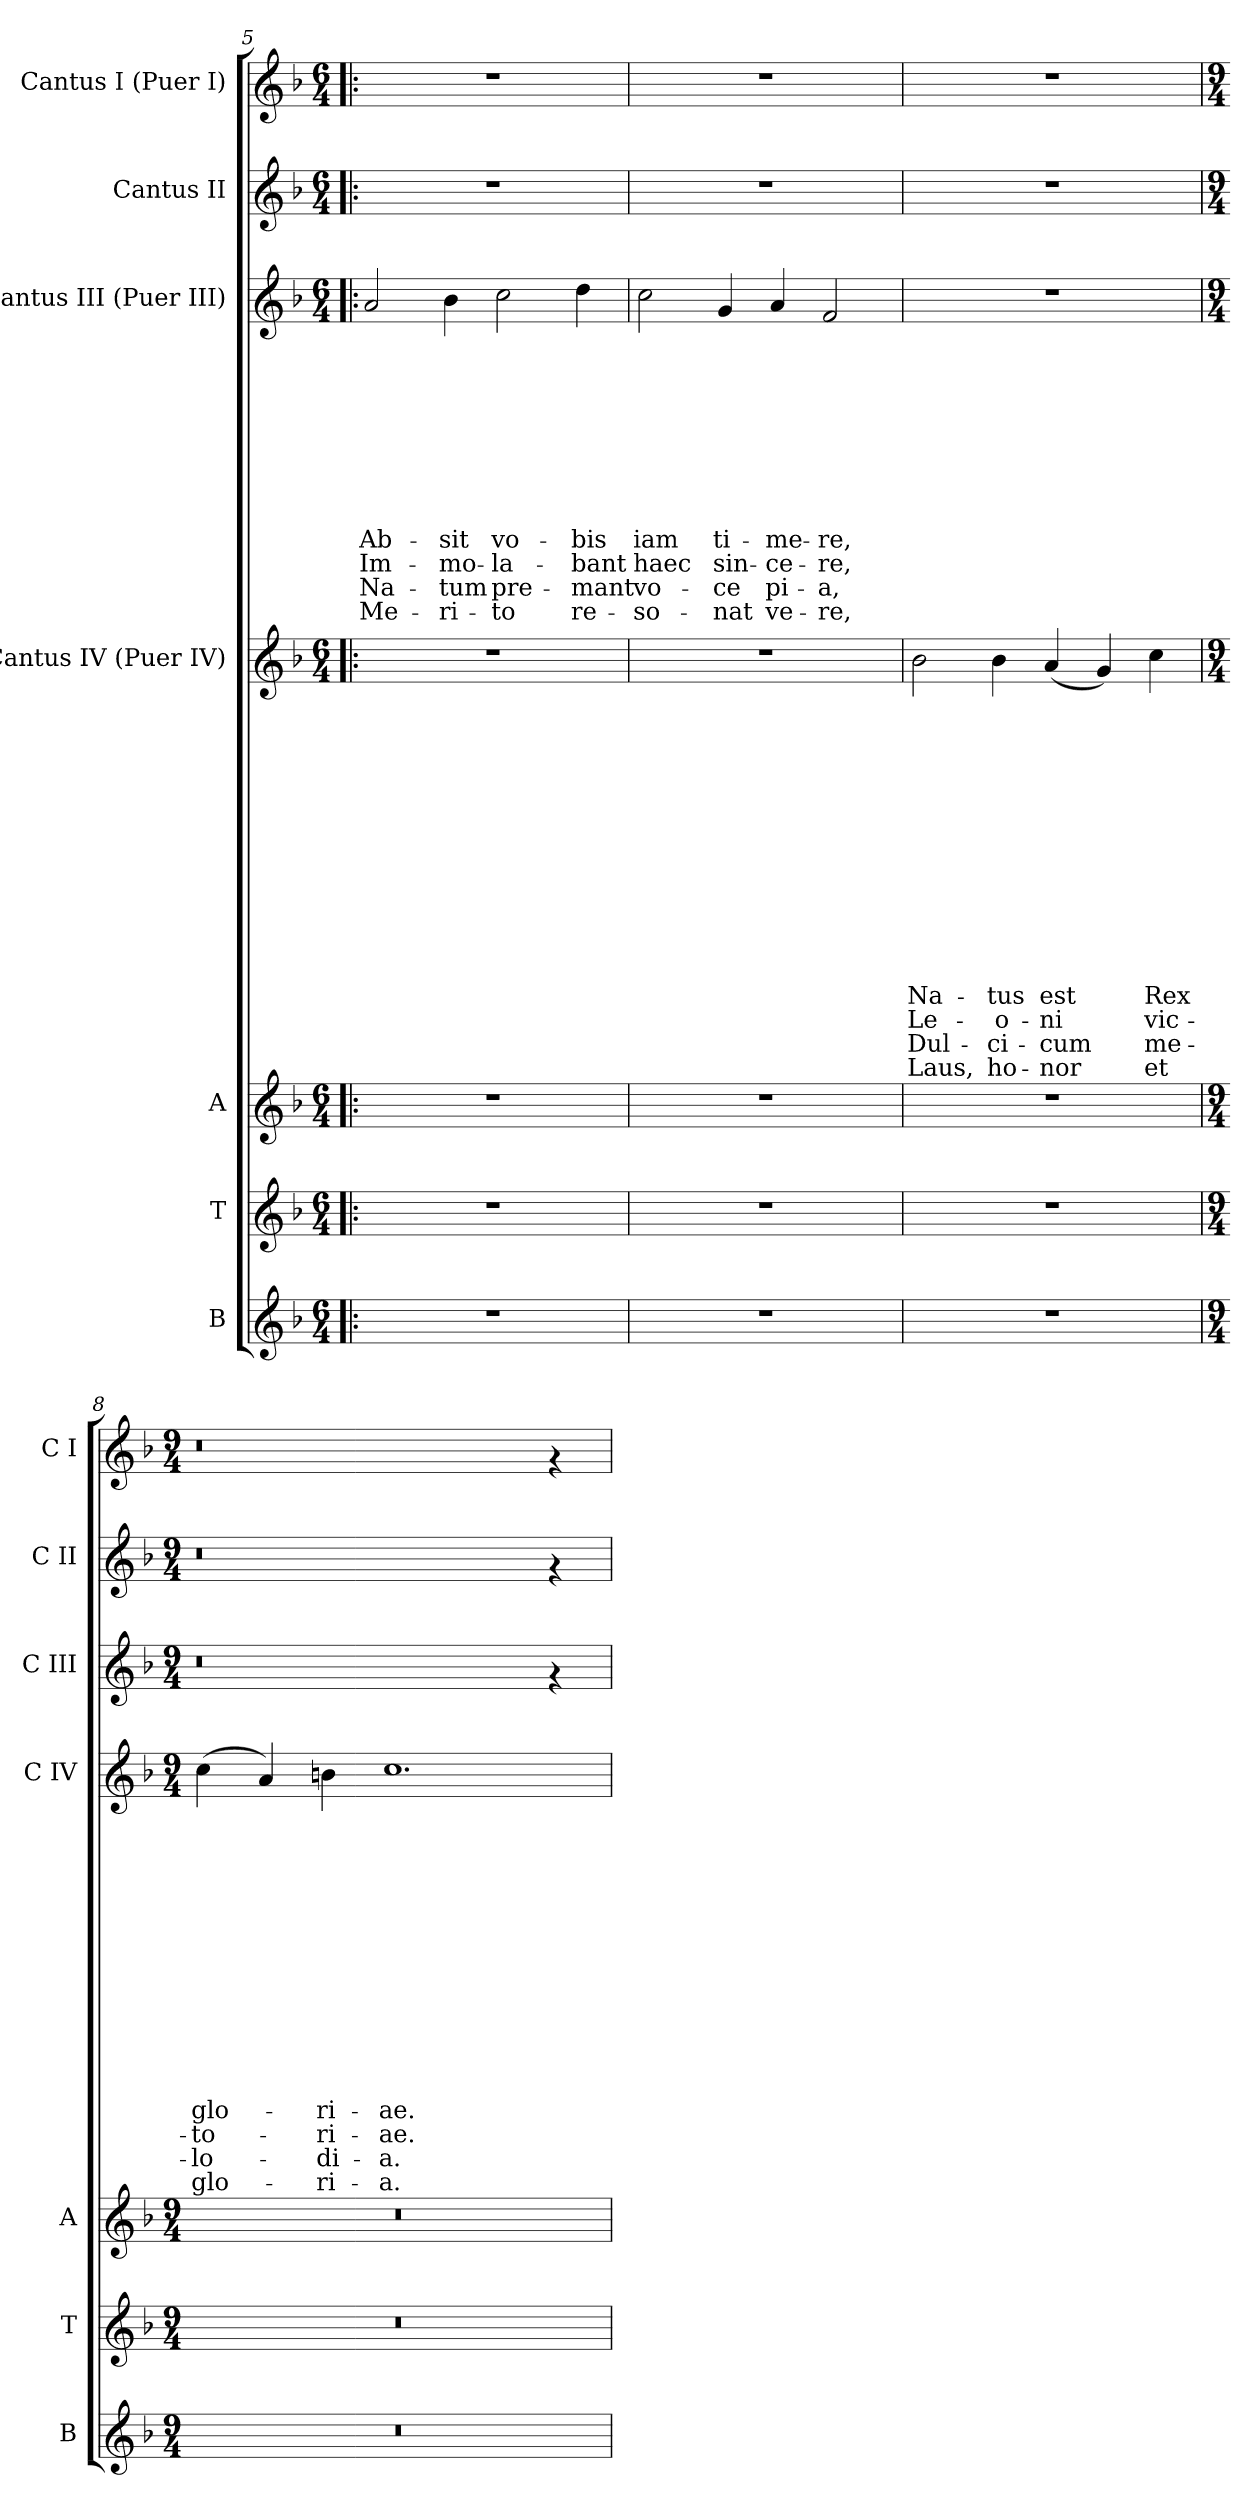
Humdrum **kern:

**kern	**kern	**kern	**kern	**text	**text	**text	**text	**text	**text	**text	**text	**text	**text	**text	**text	**text	**text	**text	**text	**kern	**text	**text	**text	**text	**text	**text	**text	**text	**text	**text	**text	**text	**kern	**kern
*part7	*part6	*part5	*part4	*part4	*part4	*part4	*part4	*part4	*part4	*part4	*part4	*part4	*part4	*part4	*part4	*part4	*part4	*part4	*part4	*part3	*part3	*part3	*part3	*part3	*part3	*part3	*part3	*part3	*part3	*part3	*part3	*part3	*part2	*part1
*staff7	*staff6	*staff5	*staff4	*staff4	*staff4	*staff4	*staff4	*staff4	*staff4	*staff4	*staff4	*staff4	*staff4	*staff4	*staff4	*staff4	*staff4	*staff4	*staff4	*staff3	*staff3	*staff3	*staff3	*staff3	*staff3	*staff3	*staff3	*staff3	*staff3	*staff3	*staff3	*staff3	*staff2	*staff1
*I"B	*I"T	*I"A	*I"Cantus IV (Puer IV)	*	*	*	*	*	*	*	*	*	*	*	*	*	*	*	*	*I"Cantus III (Puer III)	*	*	*	*	*	*	*	*	*	*	*	*	*I"Cantus II	*I"Cantus I (Puer I)
*I'B	*I'T	*I'A	*I'C IV	*	*	*	*	*	*	*	*	*	*	*	*	*	*	*	*	*I'C III	*	*	*	*	*	*	*	*	*	*	*	*	*I'C II	*I'C I
!!LO:LB:g=z
*clefG2	*clefG2	*clefG2	*clefG2	*	*	*	*	*	*	*	*	*	*	*	*	*	*	*	*	*clefG2	*	*	*	*	*	*	*	*	*	*	*	*	*clefG2	*clefG2
*k[b-]	*k[b-]	*k[b-]	*k[b-]	*	*	*	*	*	*	*	*	*	*	*	*	*	*	*	*	*k[b-]	*	*	*	*	*	*	*	*	*	*	*	*	*k[b-]	*k[b-]
*F:	*F:	*F:	*F:	*	*	*	*	*	*	*	*	*	*	*	*	*	*	*	*	*F:	*	*	*	*	*	*	*	*	*	*	*	*	*F:	*F:
*M6/4	*M6/4	*M6/4	*M6/4	*	*	*	*	*	*	*	*	*	*	*	*	*	*	*	*	*M6/4	*	*	*	*	*	*	*	*	*	*	*	*	*M6/4	*M6/4
=5!|:	=5!|:	=5!|:	=5!|:	=5!|:	=5!|:	=5!|:	=5!|:	=5!|:	=5!|:	=5!|:	=5!|:	=5!|:	=5!|:	=5!|:	=5!|:	=5!|:	=5!|:	=5!|:	=5!|:	=5!|:	=5!|:	=5!|:	=5!|:	=5!|:	=5!|:	=5!|:	=5!|:	=5!|:	=5!|:	=5!|:	=5!|:	=5!|:	=5!|:	=5!|:
!	!	!	!	!	!	!	!	!	!	!	!	!	!	!	!	!	!	!	!	!	!	!	!	!	!	!	!	!	!LO:LY:b	!LO:LY:b	!LO:LY:b	!LO:LY:b	!	!
1.r	1.r	1.r	1.r	.	.	.	.	.	.	.	.	.	.	.	.	.	.	.	.	2a/	.	.	.	.	.	.	.	.	Ab-	Im-	Na-	Me-	1.r	1.r
!	!	!	!	!	!	!	!	!	!	!	!	!	!	!	!	!	!	!	!	!	!	!	!	!	!	!	!	!	!LO:LY:b	!LO:LY:b	!LO:LY:b	!LO:LY:b	!	!
.	.	.	.	.	.	.	.	.	.	.	.	.	.	.	.	.	.	.	.	4b-\	.	.	.	.	.	.	.	.	-sit	-mo-	-tum	-ri-	.	.
!	!	!	!	!	!	!	!	!	!	!	!	!	!	!	!	!	!	!	!	!	!	!	!	!	!	!	!	!	!LO:LY:b	!LO:LY:b	!LO:LY:b	!LO:LY:b	!	!
.	.	.	.	.	.	.	.	.	.	.	.	.	.	.	.	.	.	.	.	2cc\	.	.	.	.	.	.	.	.	vo-	-la-	pre-	-to	.	.
!	!	!	!	!	!	!	!	!	!	!	!	!	!	!	!	!	!	!	!	!	!	!	!	!	!	!	!	!	!LO:LY:b	!LO:LY:b	!LO:LY:b	!LO:LY:b	!	!
.	.	.	.	.	.	.	.	.	.	.	.	.	.	.	.	.	.	.	.	4dd\	.	.	.	.	.	.	.	.	-bis	-bant	-mant	re-	.	.
=6	=6	=6	=6	=6	=6	=6	=6	=6	=6	=6	=6	=6	=6	=6	=6	=6	=6	=6	=6	=6	=6	=6	=6	=6	=6	=6	=6	=6	=6	=6	=6	=6	=6	=6
!	!	!	!	!	!	!	!	!	!	!	!	!	!	!	!	!	!	!	!	!	!	!	!	!	!	!	!	!	!LO:LY:b	!LO:LY:b	!LO:LY:b	!LO:LY:b	!	!
1.r	1.r	1.r	1.r	.	.	.	.	.	.	.	.	.	.	.	.	.	.	.	.	2cc\	.	.	.	.	.	.	.	.	iam	haec	vo-	-so-	1.r	1.r
!	!	!	!	!	!	!	!	!	!	!	!	!	!	!	!	!	!	!	!	!	!	!	!	!	!	!	!	!	!LO:LY:b	!LO:LY:b	!LO:LY:b	!LO:LY:b	!	!
.	.	.	.	.	.	.	.	.	.	.	.	.	.	.	.	.	.	.	.	4g/	.	.	.	.	.	.	.	.	ti-	sin-	-ce	-nat	.	.
!	!	!	!	!	!	!	!	!	!	!	!	!	!	!	!	!	!	!	!	!	!	!	!	!	!	!	!	!	!LO:LY:b	!LO:LY:b	!LO:LY:b	!LO:LY:b	!	!
.	.	.	.	.	.	.	.	.	.	.	.	.	.	.	.	.	.	.	.	4a/	.	.	.	.	.	.	.	.	-me-	-ce-	pi-	ve-	.	.
!	!	!	!	!	!	!	!	!	!	!	!	!	!	!	!	!	!	!	!	!	!	!	!	!	!	!	!	!	!LO:LY:b	!LO:LY:b	!LO:LY:b	!LO:LY:b	!	!
.	.	.	.	.	.	.	.	.	.	.	.	.	.	.	.	.	.	.	.	2f/	.	.	.	.	.	.	.	.	-re,	-re,	-a,	-re,	.	.
=7	=7	=7	=7	=7	=7	=7	=7	=7	=7	=7	=7	=7	=7	=7	=7	=7	=7	=7	=7	=7	=7	=7	=7	=7	=7	=7	=7	=7	=7	=7	=7	=7	=7	=7
!	!	!	!	!	!	!	!	!	!	!	!	!	!	!	!	!LO:LY:b	!LO:LY:b	!LO:LY:b	!LO:LY:b	!	!	!	!	!	!	!	!	!	!	!	!	!	!	!
1.r	1.r	1.r	2b-\	.	.	.	.	.	.	.	.	.	.	.	.	Na-	Le-	Dul-	Laus,	1.r	.	.	.	.	.	.	.	.	.	.	.	.	1.r	1.r
!	!	!	!	!	!	!	!	!	!	!	!	!	!	!	!	!LO:LY:b	!LO:LY:b	!LO:LY:b	!LO:LY:b	!	!	!	!	!	!	!	!	!	!	!	!	!	!	!
.	.	.	4b-\	.	.	.	.	.	.	.	.	.	.	.	.	-tus	-o-	-ci-	ho-	.	.	.	.	.	.	.	.	.	.	.	.	.	.	.
!	!	!	!	!	!	!	!	!	!	!	!	!	!	!	!	!LO:LY:b	!LO:LY:b	!LO:LY:b	!LO:LY:b	!	!	!	!	!	!	!	!	!	!	!	!	!	!	!
.	.	.	(<4a/	.	.	.	.	.	.	.	.	.	.	.	.	est	-ni	-cum	-nor	.	.	.	.	.	.	.	.	.	.	.	.	.	.	.
.	.	.	4g/)	.	.	.	.	.	.	.	.	.	.	.	.	.	.	.	.	.	.	.	.	.	.	.	.	.	.	.	.	.	.	.
!	!	!	!	!	!	!	!	!	!	!	!	!	!	!	!	!LO:LY:b	!LO:LY:b	!LO:LY:b	!LO:LY:b	!	!	!	!	!	!	!	!	!	!	!	!	!	!	!
.	.	.	4cc\	.	.	.	.	.	.	.	.	.	.	.	.	Rex	vic-	me-	et	.	.	.	.	.	.	.	.	.	.	.	.	.	.	.
=8	=8	=8	=8	=8	=8	=8	=8	=8	=8	=8	=8	=8	=8	=8	=8	=8	=8	=8	=8	=8	=8	=8	=8	=8	=8	=8	=8	=8	=8	=8	=8	=8	=8	=8
*M9/4	*M9/4	*M9/4	*M9/4	*	*	*	*	*	*	*	*	*	*	*	*	*	*	*	*	*M9/4	*	*	*	*	*	*	*	*	*	*	*	*	*M9/4	*M9/4
!	!	!	!	!	!	!	!	!	!	!	!	!	!	!	!	!LO:LY:b	!LO:LY:b	!LO:LY:b	!LO:LY:b	!	!	!	!	!	!	!	!	!	!	!	!	!	!	!
4%9r	4%9r	4%9r	(>4cc\	.	.	.	.	.	.	.	.	.	.	.	.	glo-	-to-	-lo-	glo-	0r	.	.	.	.	.	.	.	.	.	.	.	.	0r	0r
.	.	.	4a/)	.	.	.	.	.	.	.	.	.	.	.	.	.	.	.	.	.	.	.	.	.	.	.	.	.	.	.	.	.	.	.
!	!	!	!	!	!	!	!	!	!	!	!	!	!	!	!	!LO:LY:b	!LO:LY:b	!LO:LY:b	!LO:LY:b	!	!	!	!	!	!	!	!	!	!	!	!	!	!	!
.	.	.	4bn\	.	.	.	.	.	.	.	.	.	.	.	.	-ri-	-ri-	-di-	-ri-	.	.	.	.	.	.	.	.	.	.	.	.	.	.	.
!	!	!	!	!	!	!	!	!	!	!	!	!	!	!	!	!LO:LY:b	!LO:LY:b	!LO:LY:b	!LO:LY:b	!	!	!	!	!	!	!	!	!	!	!	!	!	!	!
.	.	.	1.cc	.	.	.	.	.	.	.	.	.	.	.	.	-ae.	-ae.	-a.	-a.	.	.	.	.	.	.	.	.	.	.	.	.	.	.	.
.	.	.	.	.	.	.	.	.	.	.	.	.	.	.	.	.	.	.	.	4rf	.	.	.	.	.	.	.	.	.	.	.	.	4rf	4rf
=	=	=	=	=	=	=	=	=	=	=	=	=	=	=	=	=	=	=	=	=	=	=	=	=	=	=	=	=	=	=	=	=	=	=
*-	*-	*-	*-	*-	*-	*-	*-	*-	*-	*-	*-	*-	*-	*-	*-	*-	*-	*-	*-	*-	*-	*-	*-	*-	*-	*-	*-	*-	*-	*-	*-	*-	*-	*-
